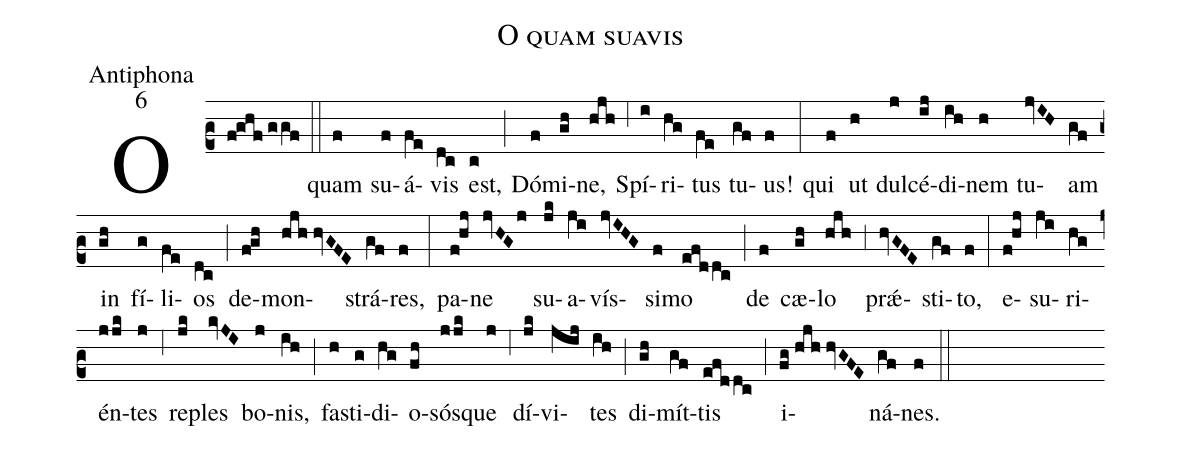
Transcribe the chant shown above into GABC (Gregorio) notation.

name:O quam suavis;
office-part:Antiphona;
mode:6;
%%
(c2) O(f!ghf//ggf) (::) quam(f) su(f)á(fe)vis(dc) est,(c) (;) Dó(f)mi(gh)ne,(hjh) (;6) Spí(i)ri(hg)tus(fe) tu(gf)us!(f) (:) qui(f) ut(h) dul(j)cé(ij)di(ih)nem(h) tu(jvIH)am(gf) in(gh) fí(g)li(fe)os(dc) (;) de(f!gh)mon(hjh//hvGFE)strá(gf)res,(f) (:) pa(f!hj)ne(jvHGj) su(jk)a(ji)vís(jvIHG)si(f)mo(efddc) (;) de(f) cæ(gh)lo(hjh) (;3) pr<sp>'ae</sp>(hvGFE)sti(gf)to,(f) (:) e(f!hj)su(ji)ri(hg)én(jjk)tes(j) (;6) re(jk)ples(kvJI) bo(j)nis,(ih) (;) fa(h)sti(g)di(hg)o(fh)só(jjk)sque(j) (;6) dí(jk)vi(jij)tes(ih) (;) di(gh)mít(gf)tis(efddc) (;) i(fg//hjh//hvGFE)ná(gf)nes.(f) (::)
